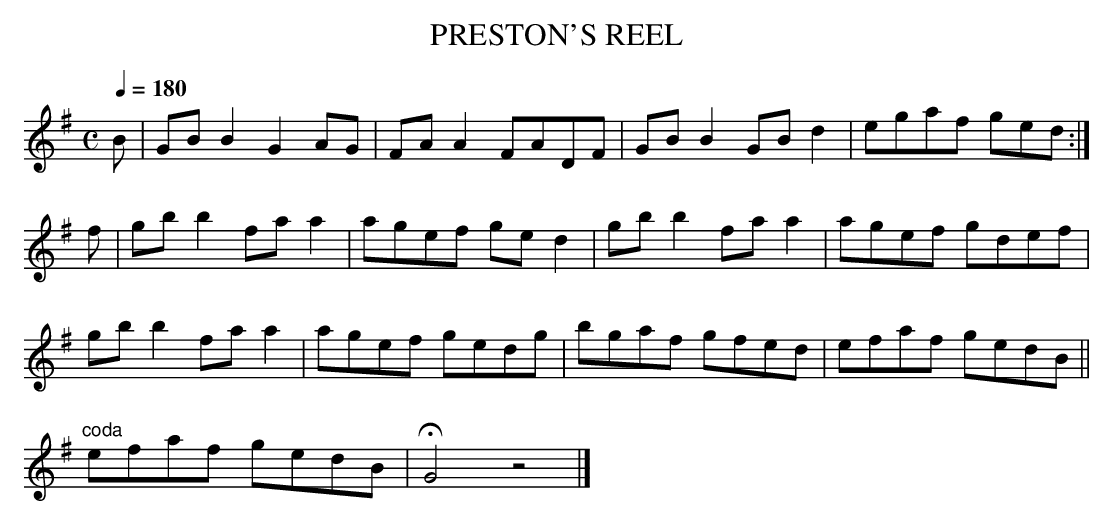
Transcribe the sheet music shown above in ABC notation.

X:1
T:PRESTON'S REEL
L:1/8
Q:1/4=180
M:C
K:G
B|GBB2 G2AG|FAA2 FADF|GBB2 GBd2|egaf ged:|
f|gbb2 faa2|agef ged2|gbb2 faa2|agef gdef|
gbb2 faa2|agef gedg|bgaf gfed|efaf gedB||
"^coda" efaf gedB|HG4z4|]
